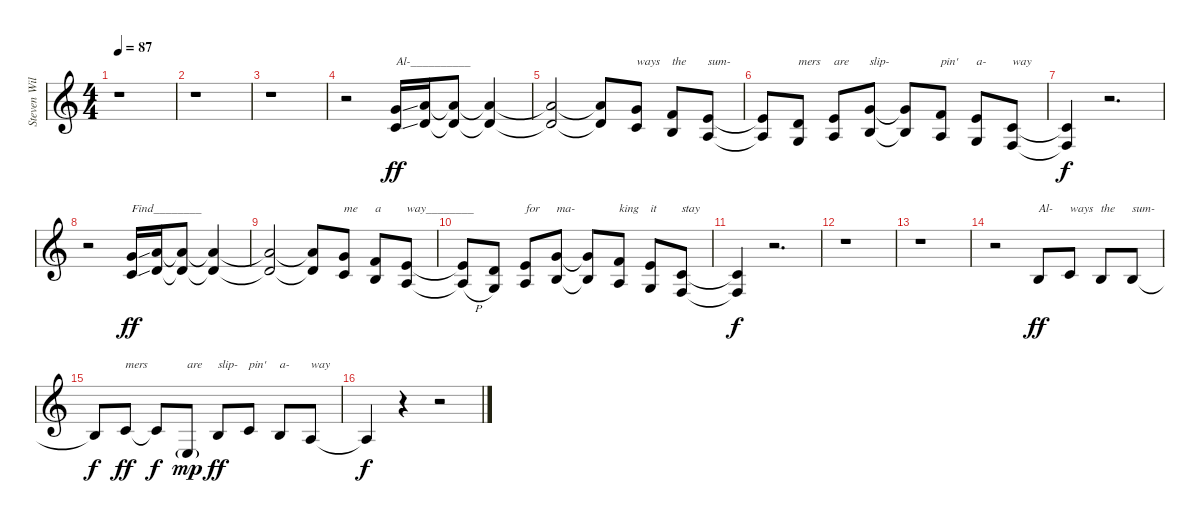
\track ("Steven Wilson Vox" "Steven Wil") {instrument lead6voice}
\staff {score}
\tuning (E4 B3 G3 D3 A2 E2) {hide}
\ts (4 4)
\tempo 87
\clef g2
\ks aminor
r.1{dy f} |
r.1 |
r.1 |
r.2 (3.1{ss} 1.2{ss}).16{txt "Al-__________" dy ff volume 16 instrument lead6voice} (5.1 3.2).16 (5.1{t} 3.2{t}).8 (5.1{t} 3.2{t}).4 |
(5.1{t} 3.2{t}).2 (5.1{t} 3.2{t}).8 (3.1 1.2).8{txt "ways"} (1.1 0.2).8{txt "the"} (5.2 2.3).8{txt "sum-"} |
(5.2{t} 2.3{t}).8 (3.2 0.3).8{txt "mers"} (5.2 2.3).8{txt "are"} (3.1 0.2).8{txt "slip-"} (3.1{t} 0.2{t}).8 (1.1 2.3).8{txt "pin'"} (0.1 0.3).8{txt "a-"} (1.2 3.4).8{txt "way"} |
(1.2{t} 3.4{t}).4{dy f} r.2{d} |
r.2 (3.1{ss} 1.2{ss}).16{txt "Find________" dy ff} (5.1 3.2).16 (5.1{t} 3.2{t}).8 (5.1{t} 3.2{t}).4 |
(5.1{t} 3.2{t}).2 (5.1{t} 3.2{t}).8 (3.1 1.2).8{txt "me"} (1.1 0.2).8{txt "a"} (5.2 2.3).8{txt "way________"} |
(5.2{h t} 2.3{h t}).8 (3.2 0.3).8 (5.2 2.3).8{txt "for"} (3.1 0.2).8{txt "ma-"} (3.1{t} 0.2{t}).8 (1.1 2.3).8{txt "king"} (0.1 0.3).8{txt "it"} (1.2 3.4).8{txt "stay"} |
(1.2{t} 3.4{t}).4{dy f} r.2{d} |
r.1 |
r.1 |
r.2 0.2.8{txt "Al-" dy ff} 1.2.8{txt "ways"} 0.2.8{txt "the"} 0.2.8{txt "sum-"} |
0.2{t}.8{dy f} 1.2.8{txt "mers" dy ff} 1.2{t}.8{dy f} 2.4{g}.8{txt "are" dy mp} 0.2.8{txt "slip-" dy ff} 1.2.8{txt "pin'"} 0.2.8{txt "a-"} 2.3.8{txt "way"} |
2.3{t}.4{dy f} r.4 r.2
